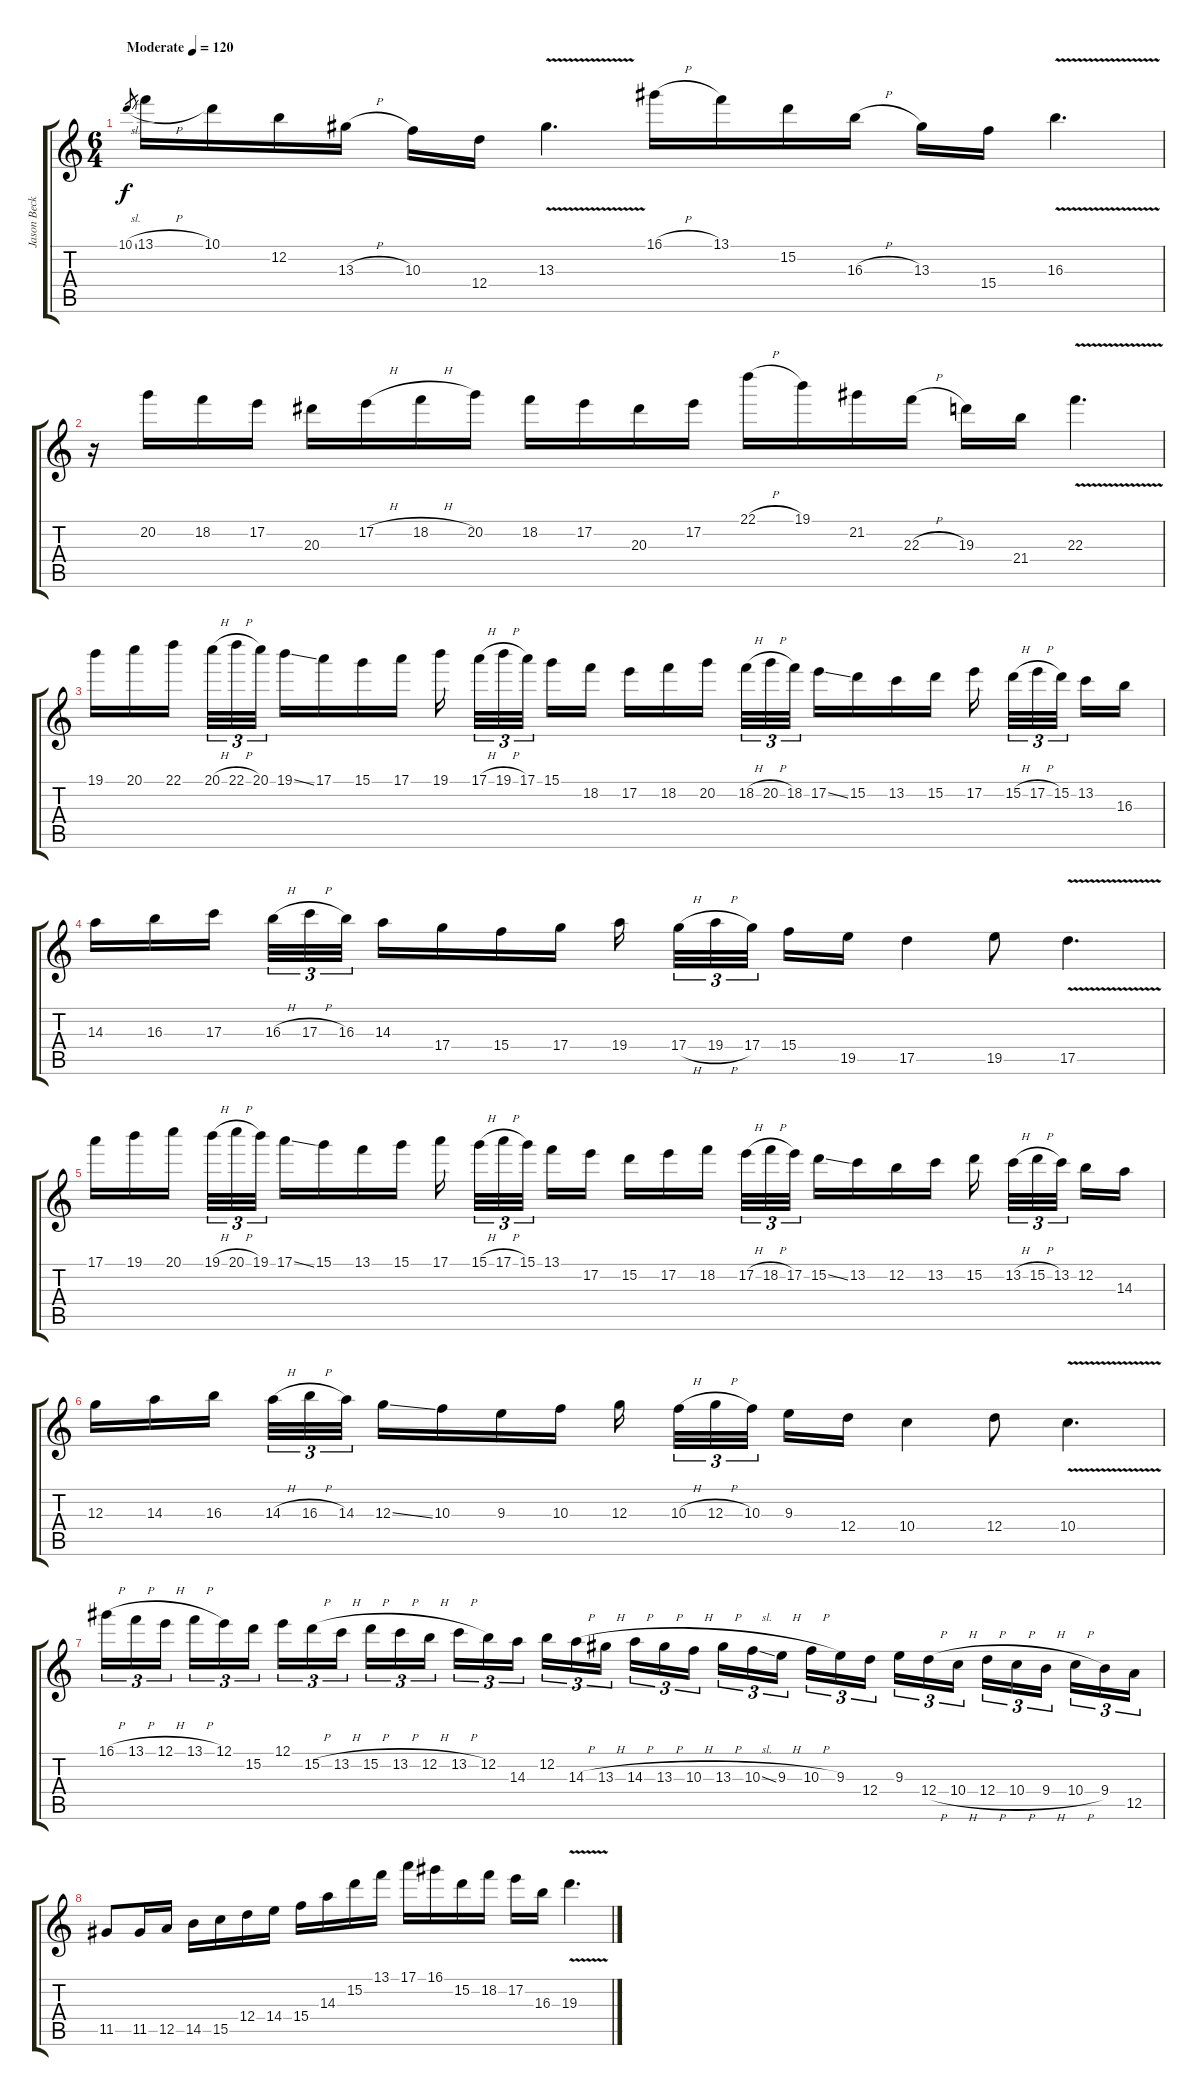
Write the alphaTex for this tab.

\track ("Jason Becker" "Jason Beck") {instrument distortionguitar}
\staff {score tabs}
\tuning (E4 B3 G3 D3 A2 E2) {hide}
\ts (6 4)
\tempo (120 "Moderate")
\clef g2
\ks c
10.1{sl}.8{gr dy f instrument distortionguitar} 13.1{h}.16 10.1.16 12.2.16 13.3{h}.16 10.3.16 12.4.16 13.3{v}.4{d} 16.1{h}.16 13.1.16 15.2.16 16.3{h}.16 13.3.16 15.4.16 16.3{v}.4{d} |
r.16 20.2.16 18.2.16 17.2.16 20.3.16 17.2{h}.16 18.2{h}.16 20.2.16 18.2.16 17.2.16 20.3.16 17.2.16 22.1{h}.16 19.1.16 21.2.16 22.3{h}.16 19.3.16 21.4.16 22.3{v}.4{d} |
19.1.16 20.1.16 22.1.16{beam splitsecondary} 20.1{h}.32{tu (3 2)} 22.1{h}.32{tu (3 2)} 20.1.32{tu (3 2) beam splitsecondary} 19.1{ss}.16 17.1.16 15.1.16 17.1.16 19.1.16{beam splitsecondary} 17.1{h}.32{tu (3 2)} 19.1{h}.32{tu (3 2)} 17.1.32{tu (3 2) beam splitsecondary} 15.1.16 18.2.16 17.2.16 18.2.16 20.2.16{beam splitsecondary} 18.2{h}.32{tu (3 2)} 20.2{h}.32{tu (3 2)} 18.2.32{tu (3 2) beam splitsecondary} 17.2{ss}.16 15.2.16 13.2.16 15.2.16 17.2.16{beam splitsecondary} 15.2{h}.32{tu (3 2)} 17.2{h}.32{tu (3 2)} 15.2.32{tu (3 2) beam splitsecondary} 13.2.16 16.3.16 |
14.3.16 16.3.16 17.3.16{beam splitsecondary} 16.3{h}.32{tu (3 2)} 17.3{h}.32{tu (3 2)} 16.3.32{tu (3 2) beam splitsecondary} 14.3.16 17.4.16 15.4.16 17.4.16 19.4.16{beam splitsecondary} 17.4{h}.32{tu (3 2)} 19.4{h}.32{tu (3 2)} 17.4.32{tu (3 2) beam splitsecondary} 15.4.16 19.5.16 17.5.4 19.5.8 17.5{v}.4{d} |
17.1.16 19.1.16 20.1.16{beam splitsecondary} 19.1{h}.32{tu (3 2)} 20.1{h}.32{tu (3 2)} 19.1.32{tu (3 2) beam splitsecondary} 17.1{ss}.16 15.1.16 13.1.16 15.1.16 17.1.16{beam splitsecondary} 15.1{h}.32{tu (3 2)} 17.1{h}.32{tu (3 2)} 15.1.32{tu (3 2) beam splitsecondary} 13.1.16 17.2.16 15.2.16 17.2.16 18.2.16{beam splitsecondary} 17.2{h}.32{tu (3 2)} 18.2{h}.32{tu (3 2)} 17.2.32{tu (3 2) beam splitsecondary} 15.2{ss}.16 13.2.16 12.2.16 13.2.16 15.2.16{beam splitsecondary} 13.2{h}.32{tu (3 2)} 15.2{h}.32{tu (3 2)} 13.2.32{tu (3 2) beam splitsecondary} 12.2.16 14.3.16 |
12.3.16 14.3.16 16.3.16{beam splitsecondary} 14.3{h}.32{tu (3 2)} 16.3{h}.32{tu (3 2)} 14.3.32{tu (3 2) beam splitsecondary} 12.3{ss}.16 10.3.16 9.3.16 10.3.16 12.3.16{beam splitsecondary} 10.3{h}.32{tu (3 2)} 12.3{h}.32{tu (3 2)} 10.3.32{tu (3 2) beam splitsecondary} 9.3.16 12.4.16 10.4.4 12.4.8 10.4{v}.4{d} |
16.1{h}.16{tu (3 2)} 13.1{h}.16{tu (3 2)} 12.1{h}.16{tu (3 2) beam splitsecondary} 13.1{h}.16{tu (3 2)} 12.1.16{tu (3 2)} 15.2.16{tu (3 2) beam splitsecondary} 12.1.16{tu (3 2)} 15.2{h}.16{tu (3 2)} 13.2{h}.16{tu (3 2) beam splitsecondary} 15.2{h}.16{tu (3 2)} 13.2{h}.16{tu (3 2)} 12.2{h}.16{tu (3 2) beam splitsecondary} 13.2{h}.16{tu (3 2)} 12.2.16{tu (3 2)} 14.3.16{tu (3 2) beam splitsecondary} 12.2.16{tu (3 2)} 14.3{h}.16{tu (3 2)} 13.3{h}.16{tu (3 2)} 14.3{h}.16{tu (3 2)} 13.3{h}.16{tu (3 2)} 10.3{h}.16{tu (3 2) beam splitsecondary} 13.3{h}.16{tu (3 2)} 10.3{sl}.16{tu (3 2)} 9.3{h}.16{tu (3 2) beam splitsecondary} 10.3{h}.16{tu (3 2)} 9.3.16{tu (3 2)} 12.4.16{tu (3 2) beam splitsecondary} 9.3.16{tu (3 2)} 12.4{h}.16{tu (3 2)} 10.4{h}.16{tu (3 2) beam splitsecondary} 12.4{h}.16{tu (3 2)} 10.4{h}.16{tu (3 2)} 9.4{h}.16{tu (3 2) beam splitsecondary} 10.4{h}.16{tu (3 2)} 9.4.16{tu (3 2)} 12.5.16{tu (3 2)} |
11.5.8 11.5.16 12.5.16 14.5.16 15.5.16 12.4.16 14.4.16 15.4.16 14.3.16 15.2.16 13.1.16 17.1.16 16.1.16 15.2.16 18.2.16 17.2.16 16.3.16 19.3{v}.4{d}
